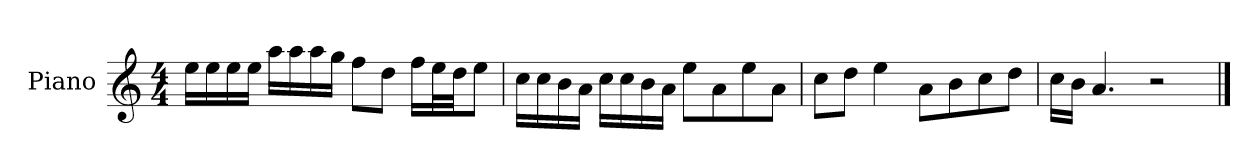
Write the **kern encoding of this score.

**kern
*part1
*staff1
*I"Piano
*I'P-no
*clefG2
*k[]
*M4/4
*MM90
=1
16ee\LL
16ee\
16ee\
16ee\JJ
16aa\LL
16aa\
16aa\
16gg\JJ
8ff\L
8dd\J
16ff\LL
32ee\L
32dd\JJ
8ee\J
=2
16cc\LL
16cc\
16b\
16a\JJ
16cc\LL
16cc\
16b\
16a\JJ
8ee\L
8a\
8ee\
8a\J
=3
8cc\L
8dd\J
4ee\
8a\L
8b\
8cc\
8dd\J
=4
16cc\LL
16b\JJ
4.a/
2r
==
*-
